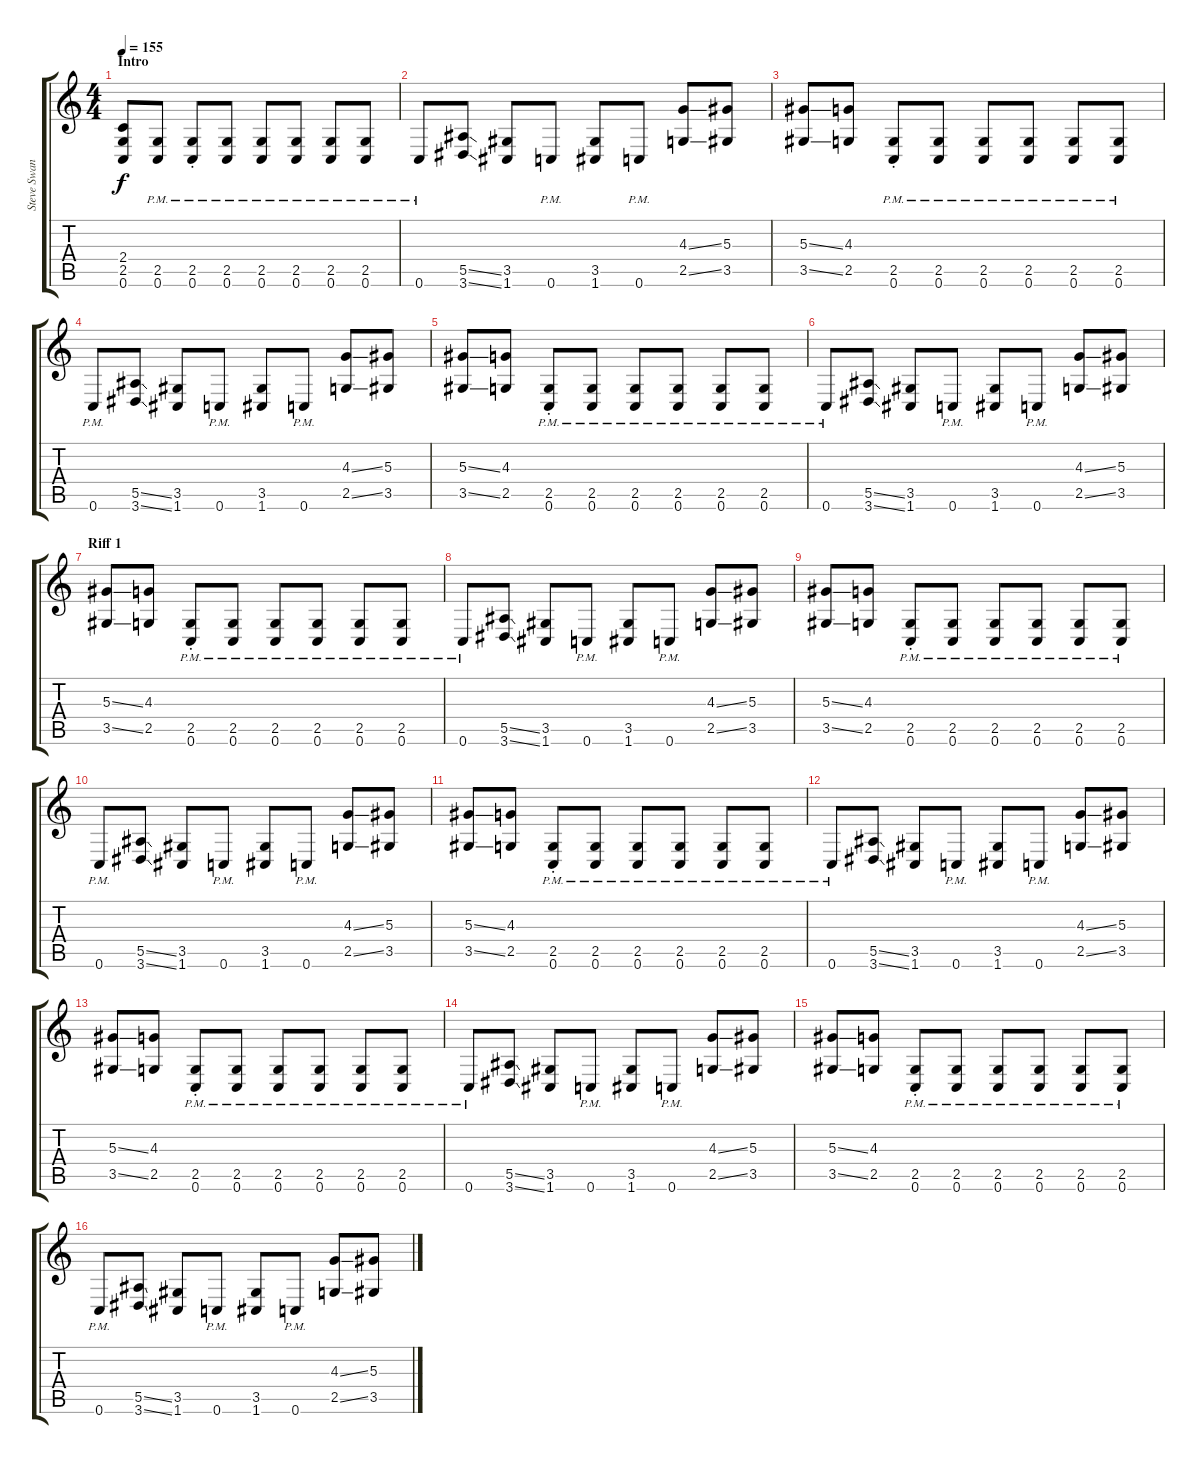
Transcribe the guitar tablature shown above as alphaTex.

\track ("Steve Swanson(Rythm Guitar,Overdub)" "Steve Swan") {instrument distortionguitar}
\staff {score tabs}
\tuning (C4 G3 Eb3 Bb2 F2 C2) {hide}
\ts (4 4)
\section ("" "Intro")
\tempo 155
\clef g2
\ks c
(2.4 2.5 0.6).8{dy f instrument distortionguitar} (2.5{pm} 0.6{pm}).8 (2.5{pm} 0.6{st}).8 (2.5{pm} 0.6{pm}).8 (2.5{pm} 0.6{pm}).8 (2.5{pm} 0.6{pm}).8 (2.5{pm} 0.6{pm}).8 (2.5{pm} 0.6{pm}).8 |
0.6{pm}.8 (5.5{ss} 3.6{ss}).8 (3.5 1.6).8 0.6{pm}.8 (3.5 1.6).8 0.6{pm}.8 (4.3{ss} 2.5{ss}).8 (5.3 3.5).8 |
(5.3{ss} 3.5{ss}).8 (4.3 2.5).8 (2.5{pm} 0.6{st}).8 (2.5{pm} 0.6{pm}).8 (2.5{pm} 0.6{pm}).8 (2.5{pm} 0.6{pm}).8 (2.5{pm} 0.6{pm}).8 (2.5{pm} 0.6{pm}).8 |
0.6{pm}.8 (5.5{ss} 3.6{ss}).8 (3.5 1.6).8 0.6{pm}.8 (3.5 1.6).8 0.6{pm}.8 (4.3{ss} 2.5{ss}).8 (5.3 3.5).8 |
(5.3{ss} 3.5{ss}).8 (4.3 2.5).8 (2.5{pm} 0.6{st}).8 (2.5{pm} 0.6{pm}).8 (2.5{pm} 0.6{pm}).8 (2.5{pm} 0.6{pm}).8 (2.5{pm} 0.6{pm}).8 (2.5{pm} 0.6{pm}).8 |
0.6{pm}.8 (5.5{ss} 3.6{ss}).8 (3.5 1.6).8 0.6{pm}.8 (3.5 1.6).8 0.6{pm}.8 (4.3{ss} 2.5{ss}).8 (5.3 3.5).8 |
\section ("" "Riff 1")
(5.3{ss} 3.5{ss}).8 (4.3 2.5).8 (2.5{pm} 0.6{st}).8 (2.5{pm} 0.6{pm}).8 (2.5{pm} 0.6{pm}).8 (2.5{pm} 0.6{pm}).8 (2.5{pm} 0.6{pm}).8 (2.5{pm} 0.6{pm}).8 |
0.6{pm}.8 (5.5{ss} 3.6{ss}).8 (3.5 1.6).8 0.6{pm}.8 (3.5 1.6).8 0.6{pm}.8 (4.3{ss} 2.5{ss}).8 (5.3 3.5).8 |
(5.3{ss} 3.5{ss}).8 (4.3 2.5).8 (2.5{pm} 0.6{st}).8 (2.5{pm} 0.6{pm}).8 (2.5{pm} 0.6{pm}).8 (2.5{pm} 0.6{pm}).8 (2.5{pm} 0.6{pm}).8 (2.5{pm} 0.6{pm}).8 |
0.6{pm}.8 (5.5{ss} 3.6{ss}).8 (3.5 1.6).8 0.6{pm}.8 (3.5 1.6).8 0.6{pm}.8 (4.3{ss} 2.5{ss}).8 (5.3 3.5).8 |
(5.3{ss} 3.5{ss}).8 (4.3 2.5).8 (2.5{pm} 0.6{st}).8 (2.5{pm} 0.6{pm}).8 (2.5{pm} 0.6{pm}).8 (2.5{pm} 0.6{pm}).8 (2.5{pm} 0.6{pm}).8 (2.5{pm} 0.6{pm}).8 |
0.6{pm}.8 (5.5{ss} 3.6{ss}).8 (3.5 1.6).8 0.6{pm}.8 (3.5 1.6).8 0.6{pm}.8 (4.3{ss} 2.5{ss}).8 (5.3 3.5).8 |
(5.3{ss} 3.5{ss}).8 (4.3 2.5).8 (2.5{pm} 0.6{st}).8 (2.5{pm} 0.6{pm}).8 (2.5{pm} 0.6{pm}).8 (2.5{pm} 0.6{pm}).8 (2.5{pm} 0.6{pm}).8 (2.5{pm} 0.6{pm}).8 |
0.6{pm}.8 (5.5{ss} 3.6{ss}).8 (3.5 1.6).8 0.6{pm}.8 (3.5 1.6).8 0.6{pm}.8 (4.3{ss} 2.5{ss}).8 (5.3 3.5).8 |
(5.3{ss} 3.5{ss}).8 (4.3 2.5).8 (2.5{pm} 0.6{st}).8 (2.5{pm} 0.6{pm}).8 (2.5{pm} 0.6{pm}).8 (2.5{pm} 0.6{pm}).8 (2.5{pm} 0.6{pm}).8 (2.5{pm} 0.6{pm}).8 |
0.6{pm}.8 (5.5{ss} 3.6{ss}).8 (3.5 1.6).8 0.6{pm}.8 (3.5 1.6).8 0.6{pm}.8 (4.3{ss} 2.5{ss}).8 (5.3 3.5).8
